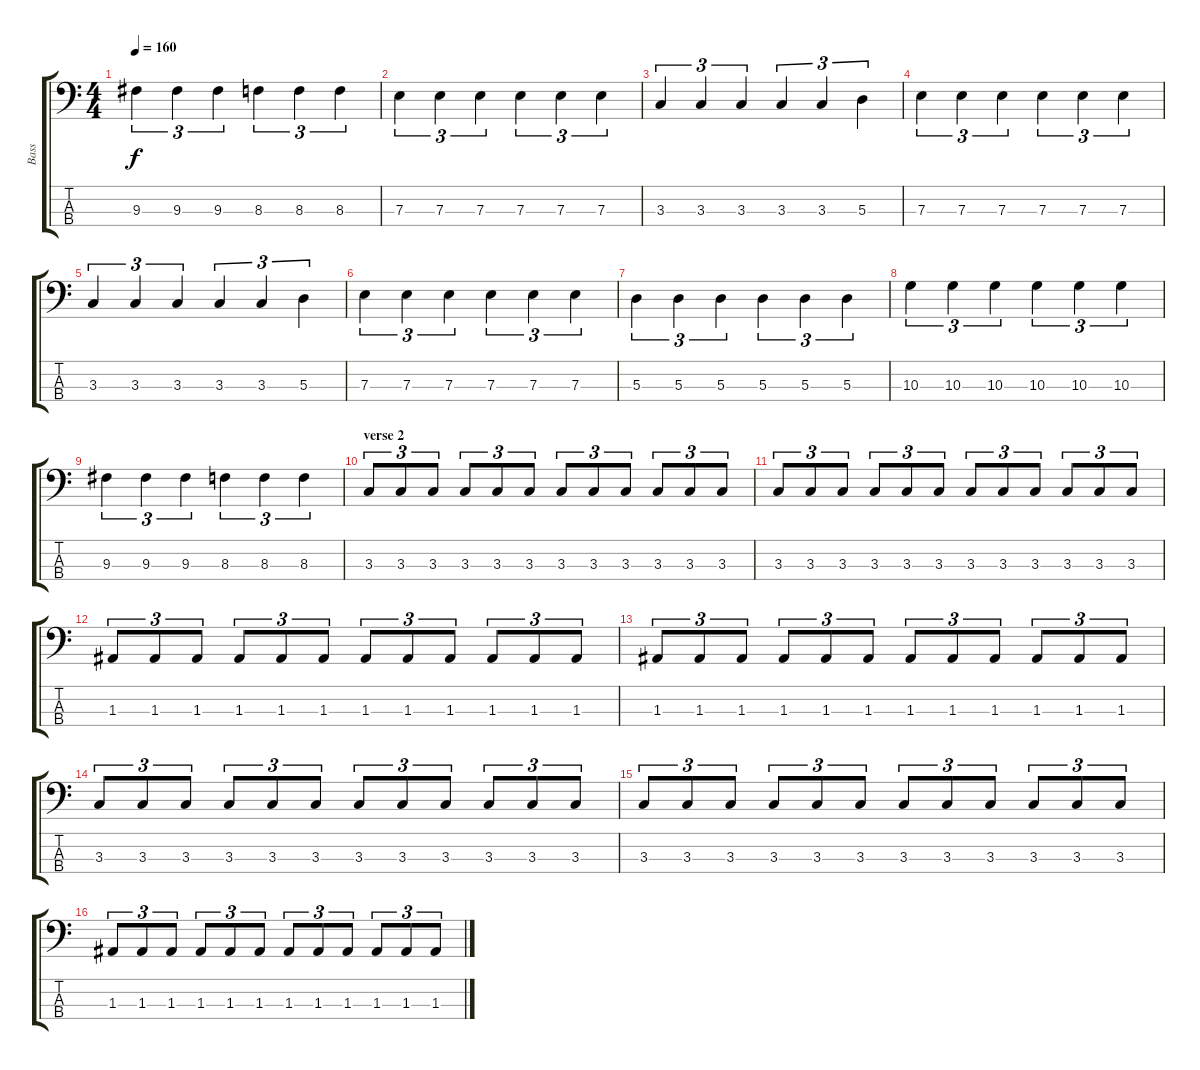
\track ("Bass" "Bass") {instrument electricbassfinger}
\staff {score tabs}
\tuning (G2 D2 A1 E1) {hide}
\ts (4 4)
\tempo 160
\clef f4
\ks c
9.3.4{tu (3 2) dy f} 9.3.4{tu (3 2)} 9.3.4{tu (3 2)} 8.3.4{tu (3 2)} 8.3.4{tu (3 2)} 8.3.4{tu (3 2)} |
7.3.4{tu (3 2)} 7.3.4{tu (3 2)} 7.3.4{tu (3 2)} 7.3.4{tu (3 2)} 7.3.4{tu (3 2)} 7.3.4{tu (3 2)} |
3.3.4{tu (3 2)} 3.3.4{tu (3 2)} 3.3.4{tu (3 2)} 3.3.4{tu (3 2)} 3.3.4{tu (3 2)} 5.3.4{tu (3 2)} |
7.3.4{tu (3 2)} 7.3.4{tu (3 2)} 7.3.4{tu (3 2)} 7.3.4{tu (3 2)} 7.3.4{tu (3 2)} 7.3.4{tu (3 2)} |
3.3.4{tu (3 2)} 3.3.4{tu (3 2)} 3.3.4{tu (3 2)} 3.3.4{tu (3 2)} 3.3.4{tu (3 2)} 5.3.4{tu (3 2)} |
7.3.4{tu (3 2)} 7.3.4{tu (3 2)} 7.3.4{tu (3 2)} 7.3.4{tu (3 2)} 7.3.4{tu (3 2)} 7.3.4{tu (3 2)} |
5.3.4{tu (3 2)} 5.3.4{tu (3 2)} 5.3.4{tu (3 2)} 5.3.4{tu (3 2)} 5.3.4{tu (3 2)} 5.3.4{tu (3 2)} |
10.3.4{tu (3 2)} 10.3.4{tu (3 2)} 10.3.4{tu (3 2)} 10.3.4{tu (3 2)} 10.3.4{tu (3 2)} 10.3.4{tu (3 2)} |
9.3.4{tu (3 2)} 9.3.4{tu (3 2)} 9.3.4{tu (3 2)} 8.3.4{tu (3 2)} 8.3.4{tu (3 2)} 8.3.4{tu (3 2)} |
\section ("" "verse 2")
3.3.8{tu (3 2)} 3.3.8{tu (3 2)} 3.3.8{tu (3 2)} 3.3.8{tu (3 2)} 3.3.8{tu (3 2)} 3.3.8{tu (3 2)} 3.3.8{tu (3 2)} 3.3.8{tu (3 2)} 3.3.8{tu (3 2)} 3.3.8{tu (3 2)} 3.3.8{tu (3 2)} 3.3.8{tu (3 2)} |
3.3.8{tu (3 2)} 3.3.8{tu (3 2)} 3.3.8{tu (3 2)} 3.3.8{tu (3 2)} 3.3.8{tu (3 2)} 3.3.8{tu (3 2)} 3.3.8{tu (3 2)} 3.3.8{tu (3 2)} 3.3.8{tu (3 2)} 3.3.8{tu (3 2)} 3.3.8{tu (3 2)} 3.3.8{tu (3 2)} |
1.3.8{tu (3 2)} 1.3.8{tu (3 2)} 1.3.8{tu (3 2)} 1.3.8{tu (3 2)} 1.3.8{tu (3 2)} 1.3.8{tu (3 2)} 1.3.8{tu (3 2)} 1.3.8{tu (3 2)} 1.3.8{tu (3 2)} 1.3.8{tu (3 2)} 1.3.8{tu (3 2)} 1.3.8{tu (3 2)} |
1.3.8{tu (3 2)} 1.3.8{tu (3 2)} 1.3.8{tu (3 2)} 1.3.8{tu (3 2)} 1.3.8{tu (3 2)} 1.3.8{tu (3 2)} 1.3.8{tu (3 2)} 1.3.8{tu (3 2)} 1.3.8{tu (3 2)} 1.3.8{tu (3 2)} 1.3.8{tu (3 2)} 1.3.8{tu (3 2)} |
3.3.8{tu (3 2)} 3.3.8{tu (3 2)} 3.3.8{tu (3 2)} 3.3.8{tu (3 2)} 3.3.8{tu (3 2)} 3.3.8{tu (3 2)} 3.3.8{tu (3 2)} 3.3.8{tu (3 2)} 3.3.8{tu (3 2)} 3.3.8{tu (3 2)} 3.3.8{tu (3 2)} 3.3.8{tu (3 2)} |
3.3.8{tu (3 2)} 3.3.8{tu (3 2)} 3.3.8{tu (3 2)} 3.3.8{tu (3 2)} 3.3.8{tu (3 2)} 3.3.8{tu (3 2)} 3.3.8{tu (3 2)} 3.3.8{tu (3 2)} 3.3.8{tu (3 2)} 3.3.8{tu (3 2)} 3.3.8{tu (3 2)} 3.3.8{tu (3 2)} |
1.3.8{tu (3 2)} 1.3.8{tu (3 2)} 1.3.8{tu (3 2)} 1.3.8{tu (3 2)} 1.3.8{tu (3 2)} 1.3.8{tu (3 2)} 1.3.8{tu (3 2)} 1.3.8{tu (3 2)} 1.3.8{tu (3 2)} 1.3.8{tu (3 2)} 1.3.8{tu (3 2)} 1.3.8{tu (3 2)}
